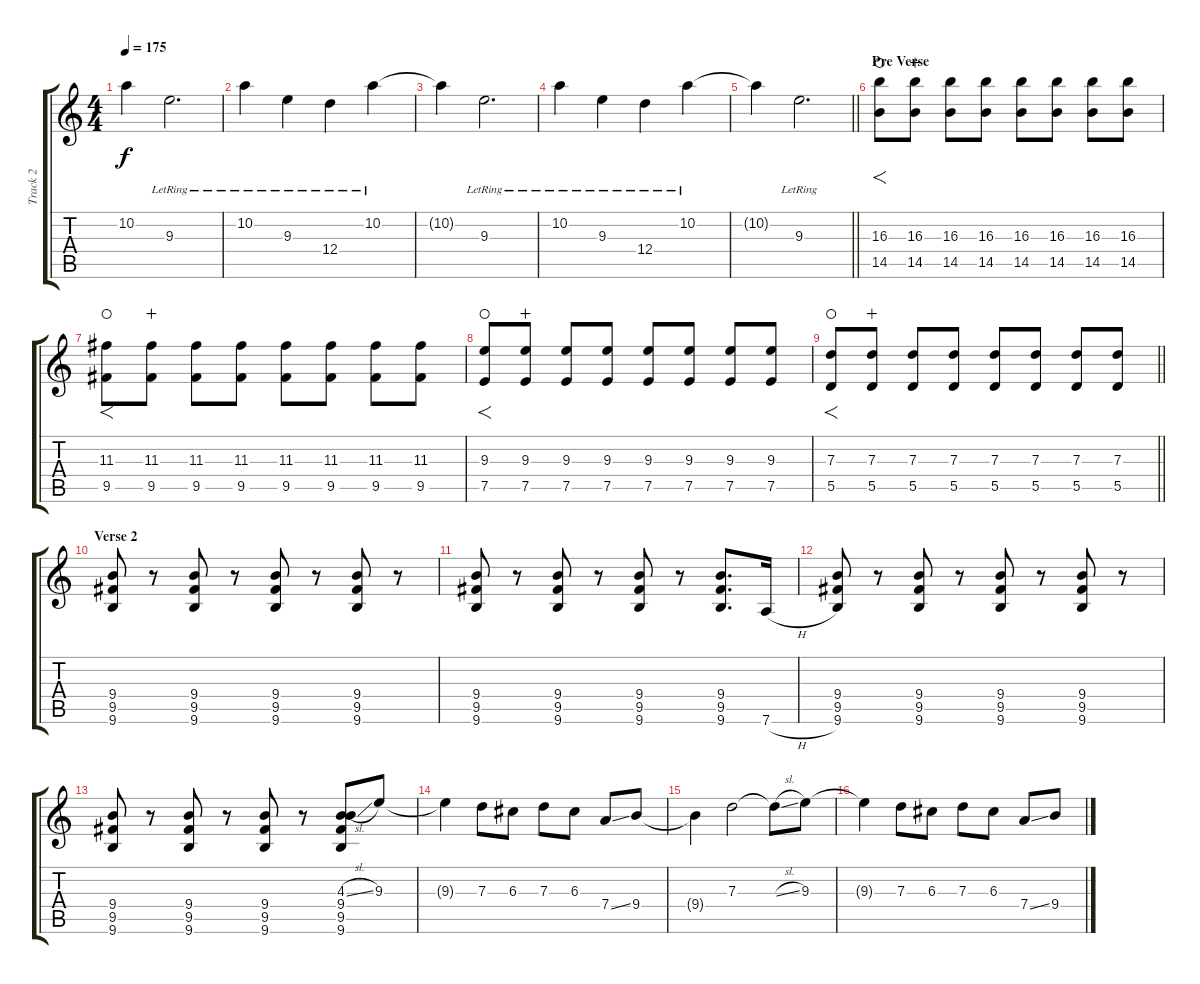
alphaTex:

\track ("Track 2" "Track 2") {instrument overdrivenguitar}
\staff {score tabs}
\tuning (E4 B3 G3 D3 A2 D2) {hide}
\ts (4 4)
\tempo 175
\clef g2
\ks c
10.2{t}.4{dy f} 9.3{lr}.2{d} |
10.2{lr}.4 9.3{lr}.4 12.4{lr}.4 10.2{lr}.4 |
10.2{t}.4 9.3{lr}.2{d} |
10.2{lr}.4 9.3{lr}.4 12.4{lr}.4 10.2{lr}.4 |
\barLineRight lightlight
10.2{t}.4 9.3{lr}.2{d} |
\section ("" "Pre Verse")
(16.3 14.5).8{f waho} (16.3 14.5).8{wahc} (16.3 14.5).8 (16.3 14.5).8 (16.3 14.5).8 (16.3 14.5).8 (16.3 14.5).8 (16.3 14.5).8 |
(11.3 9.5).8{f waho} (11.3 9.5).8{wahc} (11.3 9.5).8 (11.3 9.5).8 (11.3 9.5).8 (11.3 9.5).8 (11.3 9.5).8 (11.3 9.5).8 |
(9.3 7.5).8{f waho} (9.3 7.5).8{wahc} (9.3 7.5).8 (9.3 7.5).8 (9.3 7.5).8 (9.3 7.5).8 (9.3 7.5).8 (9.3 7.5).8 |
\barLineRight lightlight
(7.3 5.5).8{f waho} (7.3 5.5).8{wahc} (7.3 5.5).8 (7.3 5.5).8 (7.3 5.5).8 (7.3 5.5).8 (7.3 5.5).8 (7.3 5.5).8 |
\section ("" "Verse 2")
(9.4 9.5 9.6).8 r.8 (9.4 9.5 9.6).8 r.8 (9.4 9.5 9.6).8 r.8 (9.4 9.5 9.6).8 r.8 |
(9.4 9.5 9.6).8 r.8 (9.4 9.5 9.6).8 r.8 (9.4 9.5 9.6).8 r.8 (9.4 9.5 9.6).8{d} 7.6{h}.16 |
(9.4 9.5 9.6).8 r.8 (9.4 9.5 9.6).8 r.8 (9.4 9.5 9.6).8 r.8 (9.4 9.5 9.6).8 r.8 |
(9.4 9.5 9.6).8 r.8 (9.4 9.5 9.6).8 r.8 (9.4 9.5 9.6).8 r.8 (4.3{sl} 9.4 9.5 9.6).8 9.3.8 |
9.3{t}.4 7.3.8 6.3.8 7.3.8 6.3.8 7.4{ss}.8 9.4.8 |
9.4{t}.4 7.3.2 7.3{sl t}.8 9.3.8 |
9.3{t}.4 7.3.8 6.3.8 7.3.8 6.3.8 7.4{ss}.8 9.4.8
